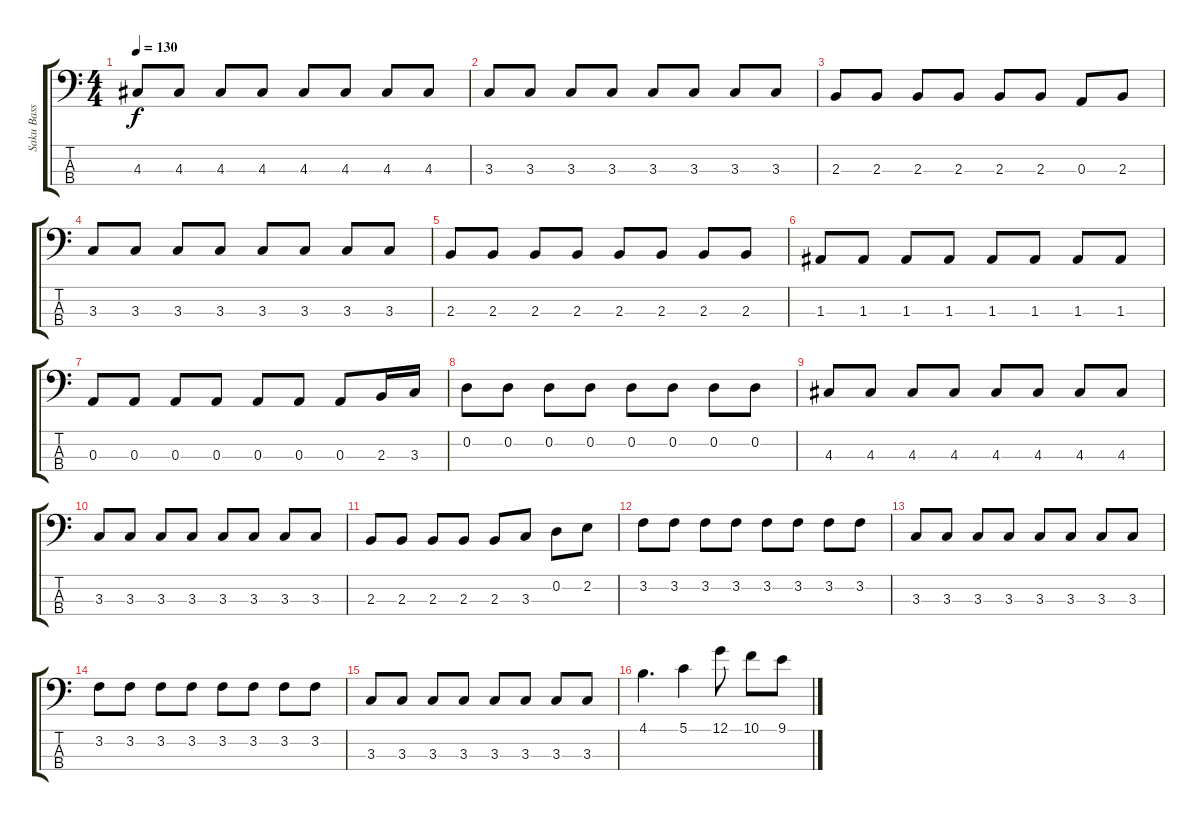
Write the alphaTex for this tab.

\track ("Saku Bass" "Saku Bass") {instrument electricbassfinger}
\staff {score tabs}
\tuning (G2 D2 A1 E1) {hide}
\ts (4 4)
\tempo 130
\clef f4
\ks c
4.3.8{dy f} 4.3.8 4.3.8 4.3.8 4.3.8 4.3.8 4.3.8 4.3.8 |
3.3.8 3.3.8 3.3.8 3.3.8 3.3.8 3.3.8 3.3.8 3.3.8 |
2.3.8 2.3.8 2.3.8 2.3.8 2.3.8 2.3.8 0.3.8 2.3.8 |
3.3.8 3.3.8 3.3.8 3.3.8 3.3.8 3.3.8 3.3.8 3.3.8 |
2.3.8 2.3.8 2.3.8 2.3.8 2.3.8 2.3.8 2.3.8 2.3.8 |
1.3.8 1.3.8 1.3.8 1.3.8 1.3.8 1.3.8 1.3.8 1.3.8 |
0.3.8 0.3.8 0.3.8 0.3.8 0.3.8 0.3.8 0.3.8 2.3.16 3.3.16 |
0.2.8 0.2.8 0.2.8 0.2.8 0.2.8 0.2.8 0.2.8 0.2.8 |
4.3.8 4.3.8 4.3.8 4.3.8 4.3.8 4.3.8 4.3.8 4.3.8 |
3.3.8 3.3.8 3.3.8 3.3.8 3.3.8 3.3.8 3.3.8 3.3.8 |
2.3.8 2.3.8 2.3.8 2.3.8 2.3.8 3.3.8 0.2.8 2.2.8 |
3.2.8 3.2.8 3.2.8 3.2.8 3.2.8 3.2.8 3.2.8 3.2.8 |
3.3.8 3.3.8 3.3.8 3.3.8 3.3.8 3.3.8 3.3.8 3.3.8 |
3.2.8 3.2.8 3.2.8 3.2.8 3.2.8 3.2.8 3.2.8 3.2.8 |
3.3.8 3.3.8 3.3.8 3.3.8 3.3.8 3.3.8 3.3.8 3.3.8 |
4.1.4{d} 5.1.4 12.1.8 10.1.8 9.1.8
